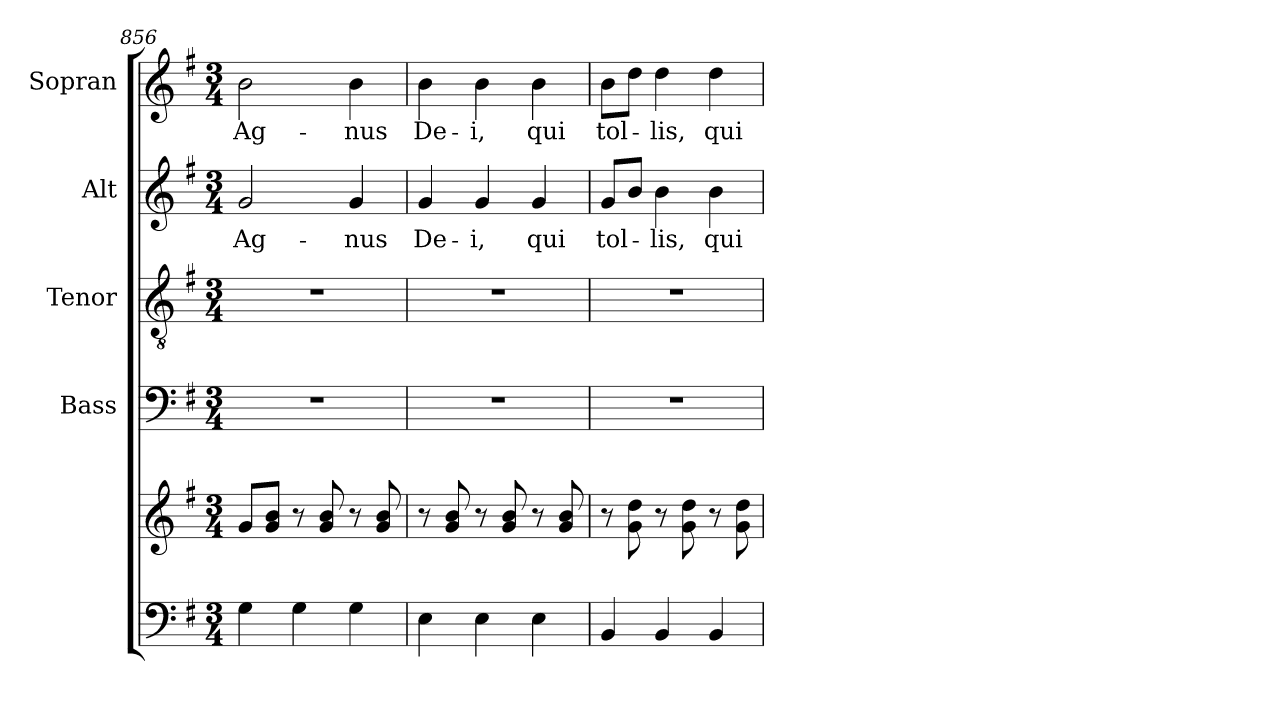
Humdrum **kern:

**kern	**kern	**kern	**kern	**kern	**text	**kern	**text
*part5	*part5	*part4	*part3	*part2	*part2	*part1	*part1
*staff6	*staff5	*staff4	*staff3	*staff2	*staff2	*staff1	*staff1
*	*	*I"Bass	*I"Tenor	*I"Alt	*	*I"Sopran	*
*	*	*I'B.	*I'T.	*I'A.	*	*I'S.	*
*clefF4	*clefG2	*clefF4	*clefGv2	*clefG2	*	*clefG2	*
*k[f#]	*k[f#]	*k[f#]	*k[f#]	*k[f#]	*	*k[f#]	*
*G:	*G:	*G:	*G:	*G:	*	*G:	*
*M3/4	*M3/4	*M3/4	*M3/4	*M3/4	*	*M3/4	*
=856	=856	=856	=856	=856	=856	=856	=856
!	!	!	!	!	!LO:LY:b	!	!LO:LY:b
4G\	8g/L	2.r	2.r	2g/	Ag-	2b\	Ag-
.	8g/ 8b/J	.	.	.	.	.	.
4G\	8r	.	.	.	.	.	.
.	8g/ 8b/	.	.	.	.	.	.
!	!	!	!	!	!LO:LY:b	!	!LO:LY:b
4G\	8r	.	.	4g/	-nus	4b\	-nus
.	8g/ 8b/	.	.	.	.	.	.
=857	=857	=857	=857	=857	=857	=857	=857
!	!	!	!	!	!LO:LY:b	!	!LO:LY:b
4E\	8r	2.r	2.r	4g/	De-	4b\	De-
.	8g/ 8b/	.	.	.	.	.	.
!	!	!	!	!	!LO:LY:b	!	!LO:LY:b
4E\	8r	.	.	4g/	-i,	4b\	-i,
.	8g/ 8b/	.	.	.	.	.	.
!	!	!	!	!	!LO:LY:b	!	!LO:LY:b
4E\	8r	.	.	4g/	qui	4b\	qui
.	8g/ 8b/	.	.	.	.	.	.
=858	=858	=858	=858	=858	=858	=858	=858
!	!	!	!	!	!LO:LY:b	!	!LO:LY:b
4BB/	8r	2.r	2.r	8g/L	tol-	8b\L	tol-
.	8g\ 8dd\	.	.	8b/J	.	8dd\J	.
!	!	!	!	!	!LO:LY:b	!	!LO:LY:b
4BB/	8r	.	.	4b\	-lis,	4dd\	-lis,
.	8g\ 8dd\	.	.	.	.	.	.
!	!	!	!	!	!LO:LY:b	!	!LO:LY:b
4BB/	8r	.	.	4b\	qui	4dd\	qui
.	8g\ 8dd\	.	.	.	.	.	.
=	=	=	=	=	=	=	=
*-	*-	*-	*-	*-	*-	*-	*-
